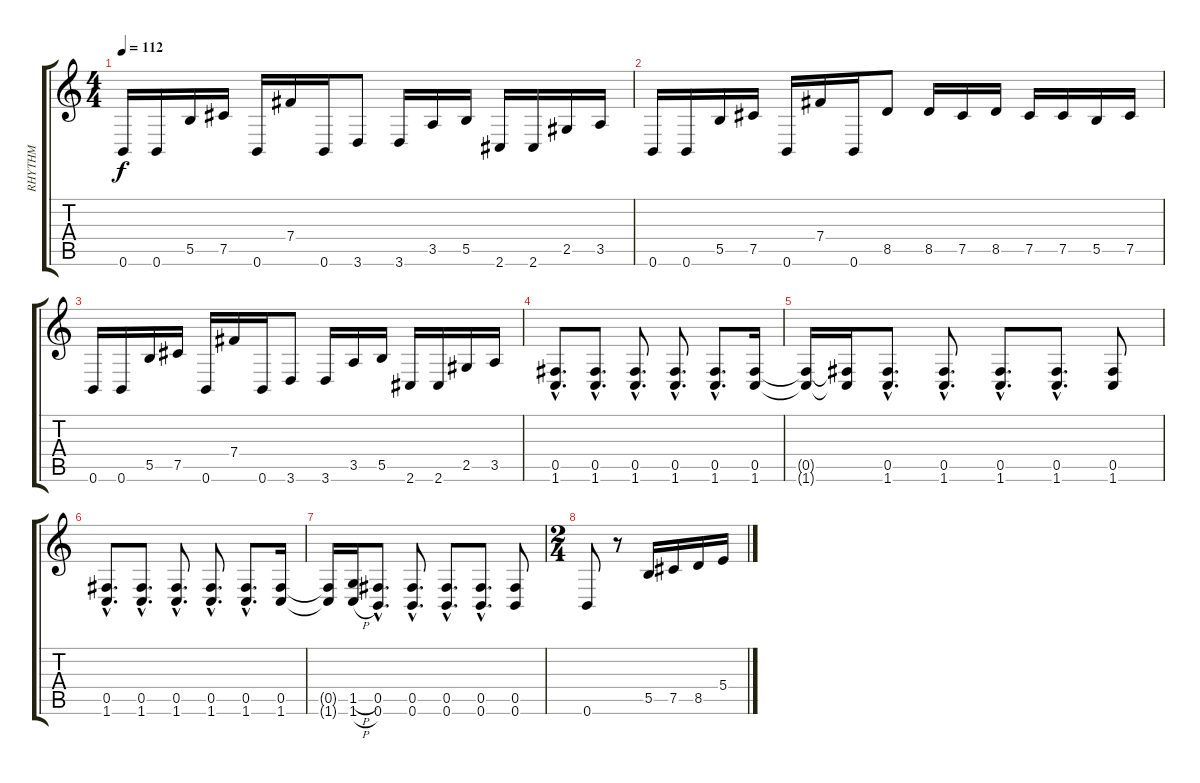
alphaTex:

\track ("RHYTHM" "RHYTHM") {instrument overdrivenguitar}
\staff {score tabs}
\tuning (Db4 Ab3 E3 B2 Gb2 B1) {hide}
\ts (4 4)
\tempo 112
\clef g2
\ks c
0.6.16{dy f} 0.6.16 5.5.16 7.5.16 0.6.16 7.4.16 0.6.16 3.6.8 3.6.16 3.5.16 5.5.16 2.6.16 2.6.16 2.5.16 3.5.16 |
0.6.16 0.6.16 5.5.16 7.5.16 0.6.16 7.4.16 0.6.16 8.5.8 8.5.16 7.5.16 8.5.16 7.5.16 7.5.16 5.5.16 7.5.16 |
0.6.16 0.6.16 5.5.16 7.5.16 0.6.16 7.4.16 0.6.16 3.6.8 3.6.16 3.5.16 5.5.16 2.6.16 2.6.16 2.5.16 3.5.16 |
(0.5{hac} 1.6{hac}).8{d} (0.5{hac} 1.6{hac}).8{d} (0.5{hac} 1.6{hac}).8{d} (0.5{hac} 1.6{hac}).8{d} (0.5{hac} 1.6{hac}).8{d} (0.5 1.6).16 |
(0.5{t} 1.6{t}).16 (0.5{t} 1.6{t}).16 (0.5{hac} 1.6{hac}).8{d} (0.5{hac} 1.6{hac}).8{d} (0.5{hac} 1.6{hac}).8{d} (0.5{hac} 1.6{hac}).8{d} (0.5 1.6).8 |
(0.5{hac} 1.6{hac}).8{d} (0.5{hac} 1.6{hac}).8{d} (0.5{hac} 1.6{hac}).8{d} (0.5{hac} 1.6{hac}).8{d} (0.5{hac} 1.6{hac}).8{d} (0.5 1.6).16 |
(0.5{t} 1.6{t}).16 (1.5{h} 1.6{h}).16 (0.5{hac} 0.6{hac}).8{d} (0.5{hac} 0.6{hac}).8{d} (0.5{hac} 0.6{hac}).8{d} (0.5{hac} 0.6{hac}).8{d} (0.5 0.6).8 |
\ts (2 4)
0.6.8 r.8 5.5.16 7.5.16 8.5.16 5.4.16
